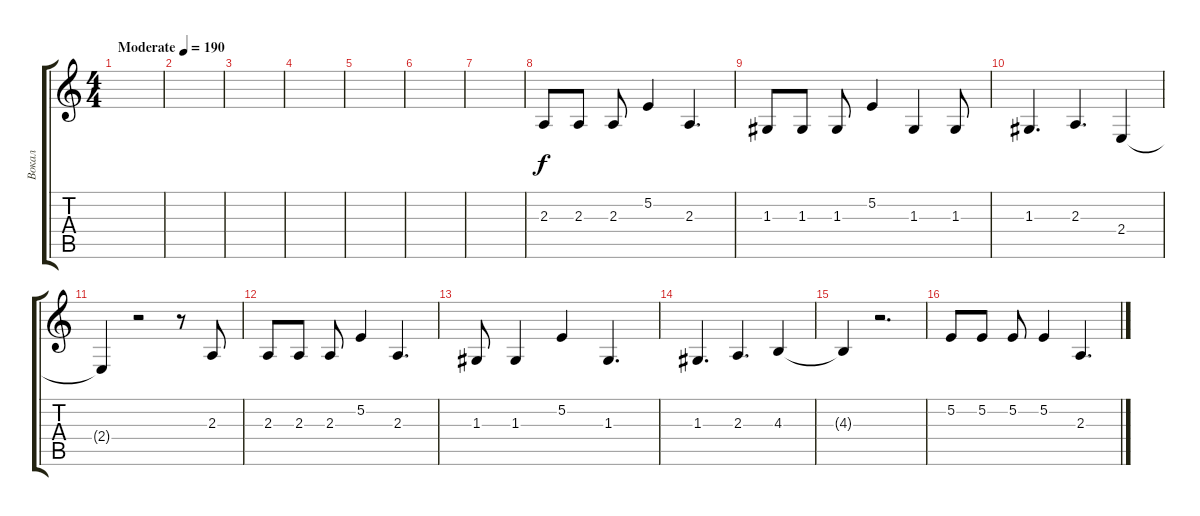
\track ("Вокал" "Вокал") {instrument lead8bassandlead}
\staff {score tabs}
\tuning (E4 B3 G3 D3 A2 E2) {hide}
\ts (4 4)
\tempo (190 "Moderate")
\clef g2
\ks c
|
|
|
|
|
|
|
2.3.8 2.3.8 2.3.8 5.2.4 2.3.4{d} |
1.3.8 1.3.8 1.3.8 5.2.4 1.3.4 1.3.8 |
1.3.4{d} 2.3.4{d} 2.4.4 |
2.4{t}.4 r.2 r.8 2.3.8 |
2.3.8 2.3.8 2.3.8 5.2.4 2.3.4{d} |
1.3.8 1.3.4 5.2.4 1.3.4{d} |
1.3.4{d} 2.3.4{d} 4.3.4 |
4.3{t}.4 r.2{d} |
5.2.8 5.2.8 5.2.8 5.2.4 2.3.4{d}
